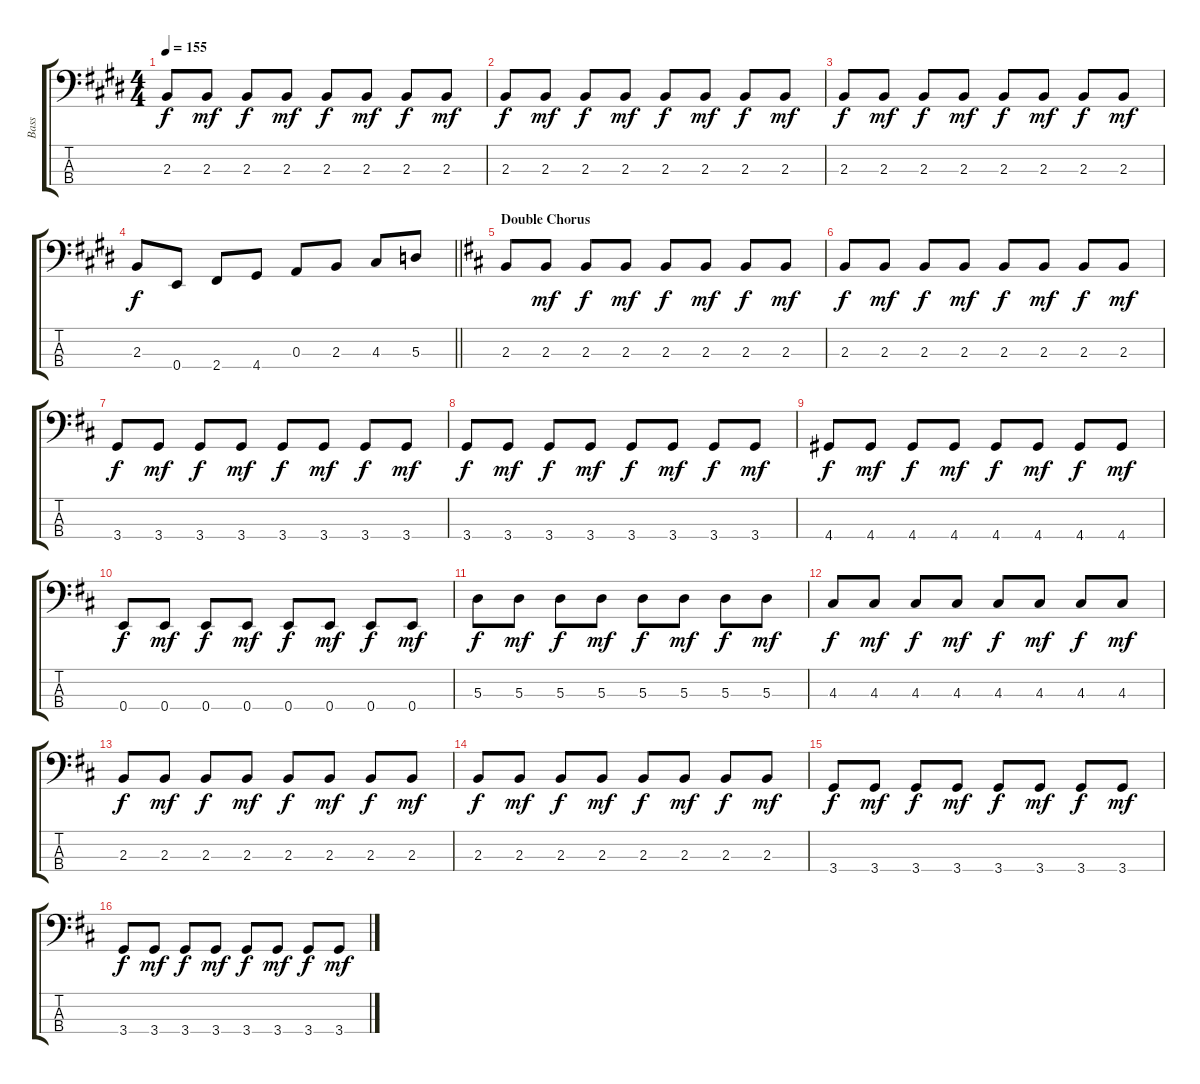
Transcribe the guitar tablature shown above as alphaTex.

\track ("Bass" "Bass") {instrument electricbassfinger}
\staff {score tabs}
\tuning (G2 D2 A1 E1) {hide}
\ts (4 4)
\tempo 155
\clef f4
\ks e
2.3.8{dy f} 2.3.8{dy mf} 2.3.8{dy f} 2.3.8{dy mf} 2.3.8{dy f} 2.3.8{dy mf} 2.3.8{dy f} 2.3.8{dy mf} |
2.3.8{dy f} 2.3.8{dy mf} 2.3.8{dy f} 2.3.8{dy mf} 2.3.8{dy f} 2.3.8{dy mf} 2.3.8{dy f} 2.3.8{dy mf} |
2.3.8{dy f} 2.3.8{dy mf} 2.3.8{dy f} 2.3.8{dy mf} 2.3.8{dy f} 2.3.8{dy mf} 2.3.8{dy f} 2.3.8{dy mf} |
\barLineRight lightlight
2.3.8{dy f} 0.4.8 2.4.8 4.4.8 0.3.8 2.3.8 4.3.8 5.3.8 |
\section ("" "Double Chorus")
\ks d
2.3.8 2.3.8{dy mf} 2.3.8{dy f} 2.3.8{dy mf} 2.3.8{dy f} 2.3.8{dy mf} 2.3.8{dy f} 2.3.8{dy mf} |
2.3.8{dy f} 2.3.8{dy mf} 2.3.8{dy f} 2.3.8{dy mf} 2.3.8{dy f} 2.3.8{dy mf} 2.3.8{dy f} 2.3.8{dy mf} |
3.4.8{dy f} 3.4.8{dy mf} 3.4.8{dy f} 3.4.8{dy mf} 3.4.8{dy f} 3.4.8{dy mf} 3.4.8{dy f} 3.4.8{dy mf} |
3.4.8{dy f} 3.4.8{dy mf} 3.4.8{dy f} 3.4.8{dy mf} 3.4.8{dy f} 3.4.8{dy mf} 3.4.8{dy f} 3.4.8{dy mf} |
4.4.8{dy f} 4.4.8{dy mf} 4.4.8{dy f} 4.4.8{dy mf} 4.4.8{dy f} 4.4.8{dy mf} 4.4.8{dy f} 4.4.8{dy mf} |
0.4.8{dy f} 0.4.8{dy mf} 0.4.8{dy f} 0.4.8{dy mf} 0.4.8{dy f} 0.4.8{dy mf} 0.4.8{dy f} 0.4.8{dy mf} |
5.3.8{dy f} 5.3.8{dy mf} 5.3.8{dy f} 5.3.8{dy mf} 5.3.8{dy f} 5.3.8{dy mf} 5.3.8{dy f} 5.3.8{dy mf} |
4.3.8{dy f} 4.3.8{dy mf} 4.3.8{dy f} 4.3.8{dy mf} 4.3.8{dy f} 4.3.8{dy mf} 4.3.8{dy f} 4.3.8{dy mf} |
2.3.8{dy f} 2.3.8{dy mf} 2.3.8{dy f} 2.3.8{dy mf} 2.3.8{dy f} 2.3.8{dy mf} 2.3.8{dy f} 2.3.8{dy mf} |
2.3.8{dy f} 2.3.8{dy mf} 2.3.8{dy f} 2.3.8{dy mf} 2.3.8{dy f} 2.3.8{dy mf} 2.3.8{dy f} 2.3.8{dy mf} |
3.4.8{dy f} 3.4.8{dy mf} 3.4.8{dy f} 3.4.8{dy mf} 3.4.8{dy f} 3.4.8{dy mf} 3.4.8{dy f} 3.4.8{dy mf} |
3.4.8{dy f} 3.4.8{dy mf} 3.4.8{dy f} 3.4.8{dy mf} 3.4.8{dy f} 3.4.8{dy mf} 3.4.8{dy f} 3.4.8{dy mf}
